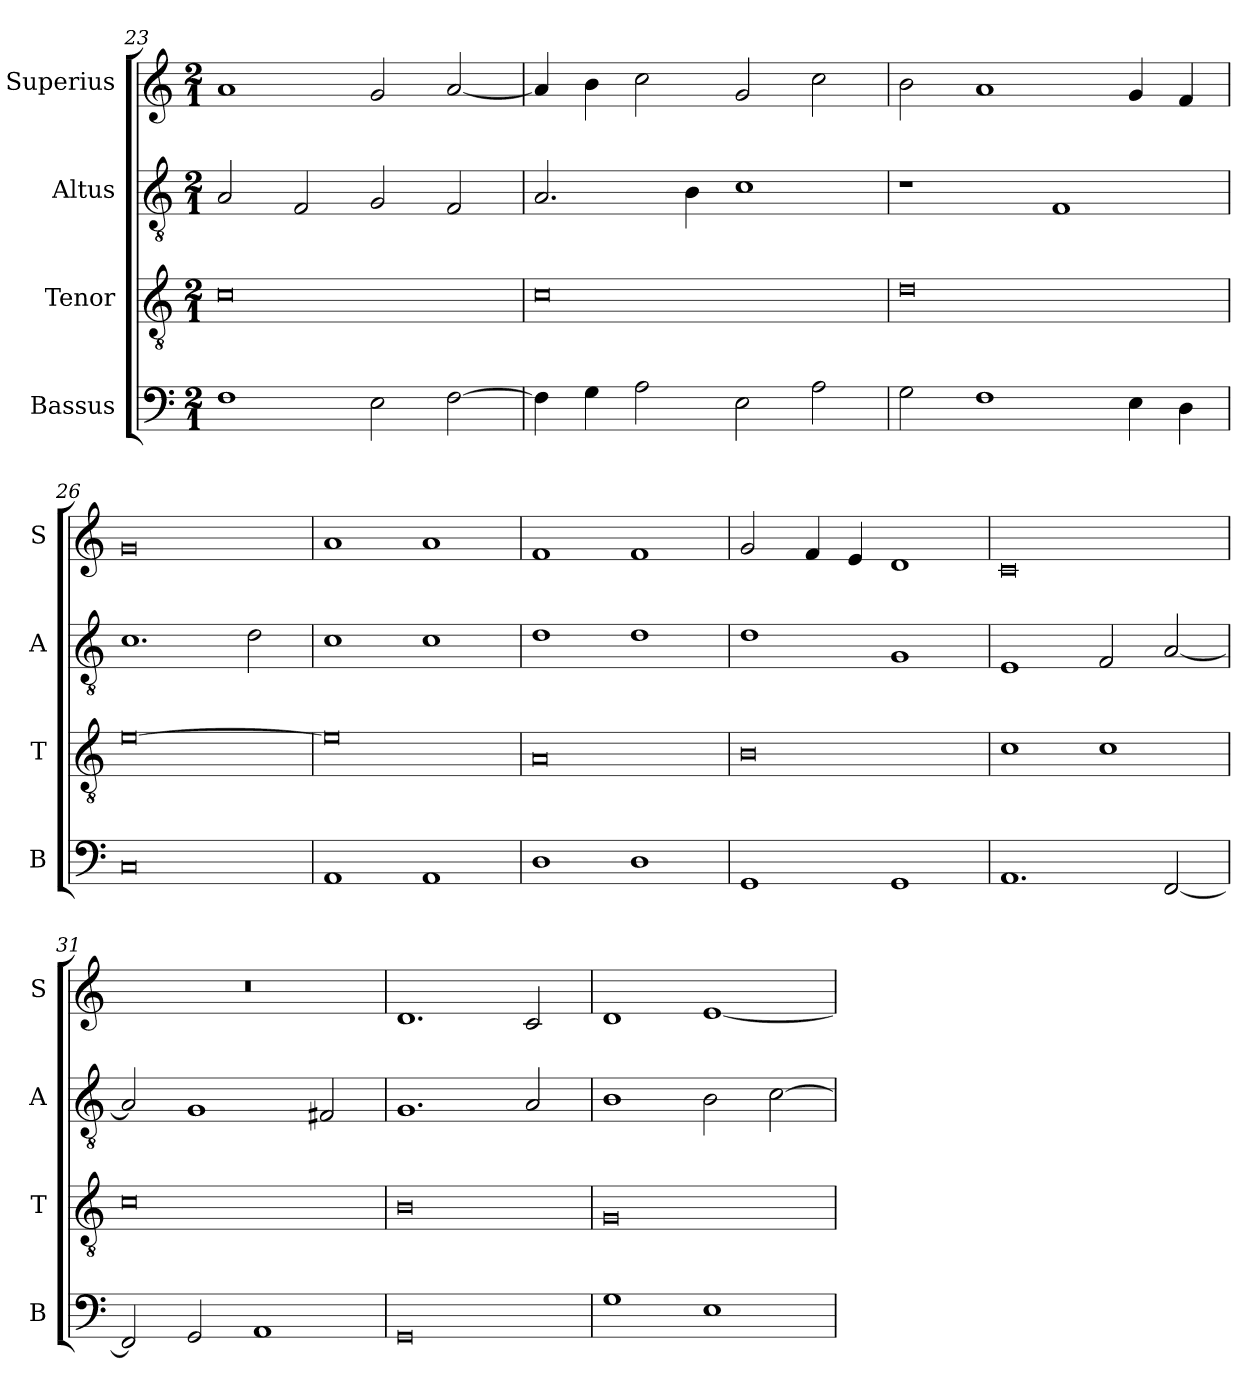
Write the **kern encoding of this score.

**kern	**kern	**kern	**kern
*part4	*part3	*part2	*part1
*staff4	*staff3	*staff2	*staff1
*I"Bassus	*I"Tenor	*I"Altus	*I"Superius
*I'B	*I'T	*I'A	*I'S
*clefF4	*clefGv2	*clefGv2	*clefG2
*k[]	*k[]	*k[]	*k[]
*M2/1	*M2/1	*M2/1	*M2/1
=23	=23	=23	=23
1F	0c	2A	1a
.	.	2F	.
2E	.	2G	2g
[2F	.	2F	[2a
=24	=24	=24	=24
4F]	0c	2.A	4a]
4G	.	.	4b
2A	.	.	2cc
.	.	4B	.
2E	.	1c	2g
2A	.	.	2cc
=25	=25	=25	=25
2G	0d	1r	2b
1F	.	.	1a
.	.	1F	.
4E	.	.	4g
4D	.	.	4f
=26	=26	=26	=26
0C	[0e	1.c	0g
.	.	2d	.
=27	=27	=27	=27
1AA	0e]	1c	1a
1AA	.	1c	1a
=28	=28	=28	=28
1D	0A	1d	1f
1D	.	1d	1f
=29	=29	=29	=29
1GG	0B	1d	2g
.	.	.	4f
.	.	.	4e
1GG	.	1G	1d
=30	=30	=30	=30
1.AA	1c	1E	0c
.	1c	2F	.
[2FF	.	[2A	.
=31	=31	=31	=31
2FF]	0c	2A]	0r
2GG	.	1G	.
1AA	.	.	.
.	.	2F#X	.
=32	=32	=32	=32
0GG	0B	1.G	1.d
.	.	2A	2c
=33	=33	=33	=33
1G	0G	1B	1d
1E	.	2B	[1e
.	.	[2c	.
=	=	=	=
*-	*-	*-	*-
